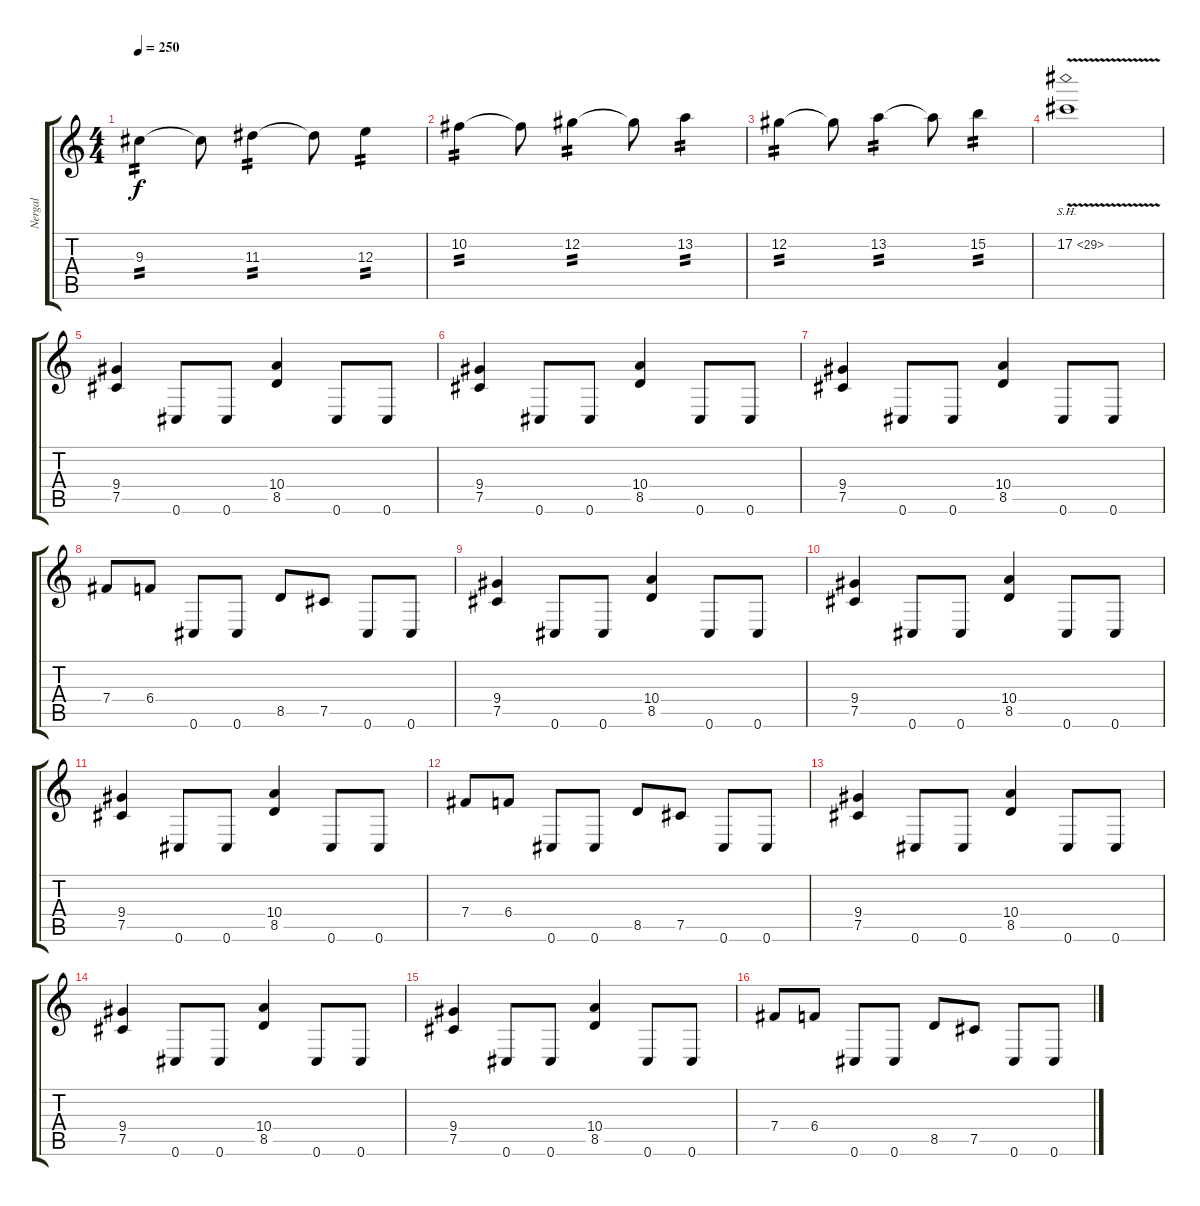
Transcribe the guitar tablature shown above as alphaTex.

\track ("Nergal" "Nergal") {instrument overdrivenguitar}
\staff {score tabs}
\tuning (Db4 Ab3 E3 B2 Gb2 Db2) {hide}
\ts (4 4)
\tempo 250
\clef g2
\ks c
9.3.4{tp 2 dy f} 9.3{t}.8 11.3.4{tp 2} 11.3{t}.8 12.3.4{tp 2} |
10.2.4{tp 2} 10.2{t}.8 12.2.4{tp 2} 12.2{t}.8 13.2.4{tp 2} |
12.2.4{tp 2} 12.2{t}.8 13.2.4{tp 2} 13.2{t}.8 15.2.4{tp 2} |
17.2{sh 12 v}.1 |
(9.4 7.5).4 0.6.8 0.6.8 (10.4 8.5).4 0.6.8 0.6.8 |
(9.4 7.5).4 0.6.8 0.6.8 (10.4 8.5).4 0.6.8 0.6.8 |
(9.4 7.5).4 0.6.8 0.6.8 (10.4 8.5).4 0.6.8 0.6.8 |
7.4.8 6.4.8 0.6.8 0.6.8 8.5.8 7.5.8 0.6.8 0.6.8 |
(9.4 7.5).4 0.6.8 0.6.8 (10.4 8.5).4 0.6.8 0.6.8 |
(9.4 7.5).4 0.6.8 0.6.8 (10.4 8.5).4 0.6.8 0.6.8 |
(9.4 7.5).4 0.6.8 0.6.8 (10.4 8.5).4 0.6.8 0.6.8 |
7.4.8 6.4.8 0.6.8 0.6.8 8.5.8 7.5.8 0.6.8 0.6.8 |
(9.4 7.5).4 0.6.8 0.6.8 (10.4 8.5).4 0.6.8 0.6.8 |
(9.4 7.5).4 0.6.8 0.6.8 (10.4 8.5).4 0.6.8 0.6.8 |
(9.4 7.5).4 0.6.8 0.6.8 (10.4 8.5).4 0.6.8 0.6.8 |
7.4.8 6.4.8 0.6.8 0.6.8 8.5.8 7.5.8 0.6.8 0.6.8
